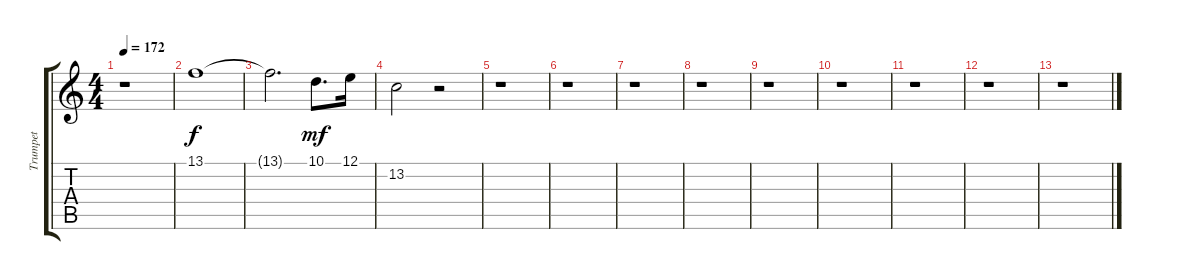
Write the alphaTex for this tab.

\track ("Trumpet" "Trumpet") {instrument mutedtrumpet}
\staff {score tabs}
\tuning (E4 B3 G3 D3 A2 E2) {hide}
\ts (4 4)
\tempo 172
\clef g2
\ks c
r.1{dy f} |
13.1.1 |
13.1{t}.2{d} 10.1.8{d dy mf} 12.1.16 |
13.2.2 r.2 |
r.1 |
r.1 |
r.1 |
r.1 |
r.1 |
r.1 |
r.1 |
r.1 |
r.1
